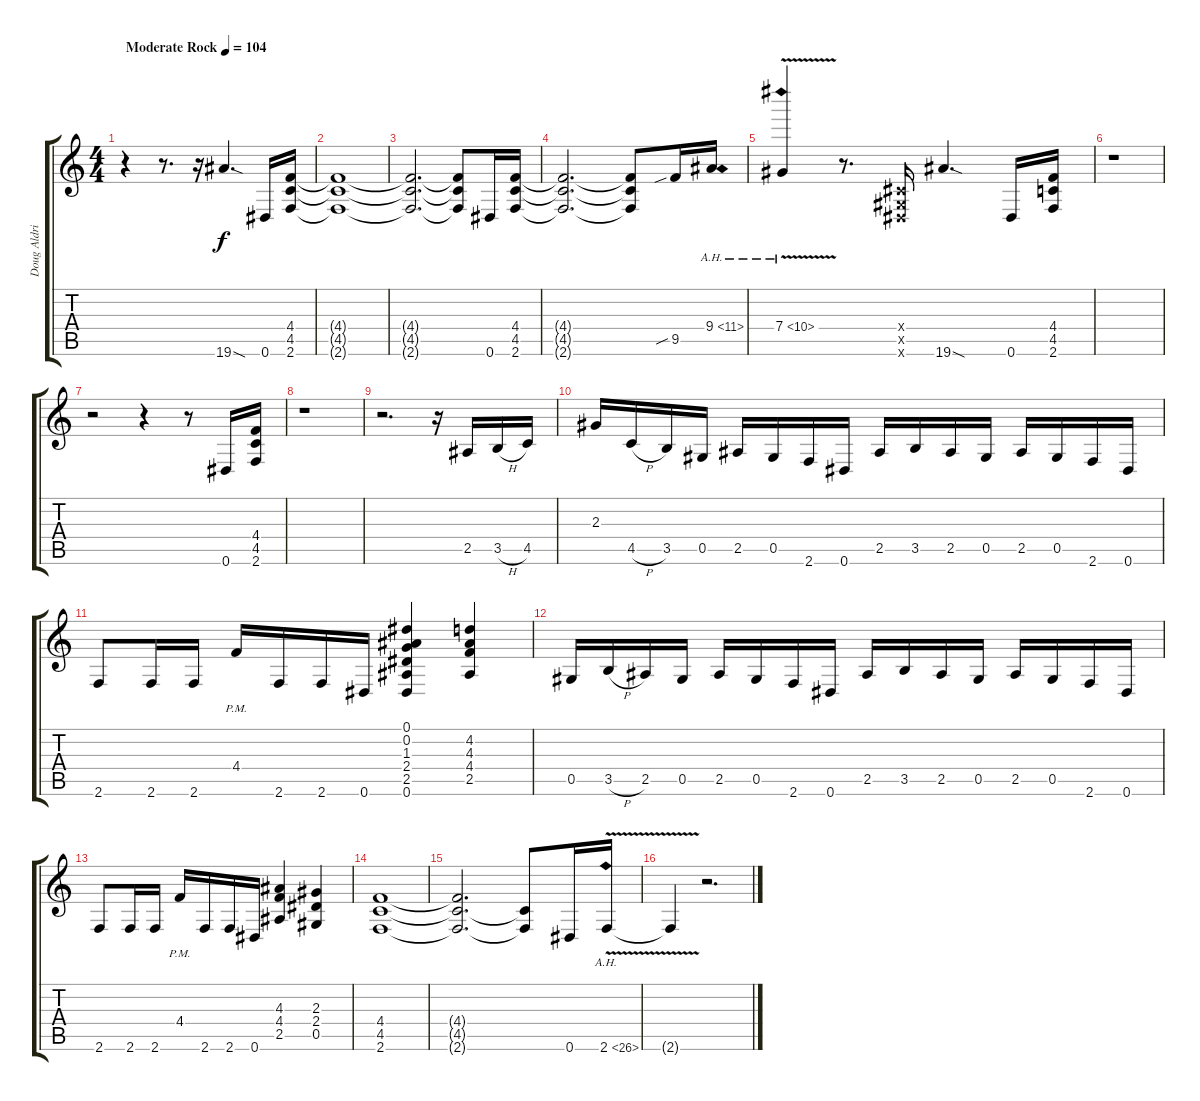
\track ("Doug Aldrich" "Doug Aldri") {instrument distortionguitar}
\staff {score tabs}
\tuning (Eb4 Bb3 Gb3 Db3 Ab2 Eb2) {hide}
\ts (4 4)
\tempo (104 "Moderate Rock")
\clef g2
\ks c
r.4{dy f instrument distortionguitar} r.8{d} r.16 19.6{sod}.4{d} 0.6.16 (4.4 4.5 2.6).16 |
(4.4{t} 4.5{t} 2.6{t}).1 |
(4.4{t} 4.5{t} 2.6{t}).2{d} (4.4{t} 4.5{t} 2.6{t}).8 0.6.16 (4.4 4.5 2.6).16 |
(4.4{t} 4.5{t} 2.6{t}).2{d} (4.4{t} 4.5{t} 2.6{t}).8 9.5{sib}.16 9.4{ah 2}.16 |
7.4{ah 3 v}.4 r.8{d} (0.4{x} 0.5{x} 0.6{x}).16 19.6{sod}.4{d} 0.6.16 (4.4 4.5 2.6).16 |
r.1 |
r.2 r.4 r.8 0.6.16 (4.4 4.5 2.6).16 |
r.1 |
r.2{d} r.16 2.5.16 3.5{h}.16 4.5.16 |
2.3.16 4.5{h}.16 3.5.16 0.5.16 2.5.16 0.5.16 2.6.16 0.6.16 2.5.16 3.5.16 2.5.16 0.5.16 2.5.16 0.5.16 2.6.16 0.6.16 |
2.6.8 2.6.16 2.6.16 4.4{pm}.16 2.6.16 2.6.16 0.6.16 (0.1 0.2 1.3 2.4 2.5 0.6).4 (4.2 4.3 4.4 2.5).4 |
0.5.16 3.5{h}.16 2.5.16 0.5.16 2.5.16 0.5.16 2.6.16 0.6.16 2.5.16 3.5.16 2.5.16 0.5.16 2.5.16 0.5.16 2.6.16 0.6.16 |
2.6.8 2.6.16 2.6.16 4.4{pm}.16 2.6.16 2.6.16 0.6.16 (4.3 4.4 2.5).4 (2.3 2.4 0.5).4 |
(4.4 4.5 2.6).1 |
(4.4{t} 4.5{t} 2.6{t}).2{d} (4.5{t} 2.6{t}).8 0.6.16 2.6{ah 24 v}.16 |
2.6{t}.4 r.2{d}
